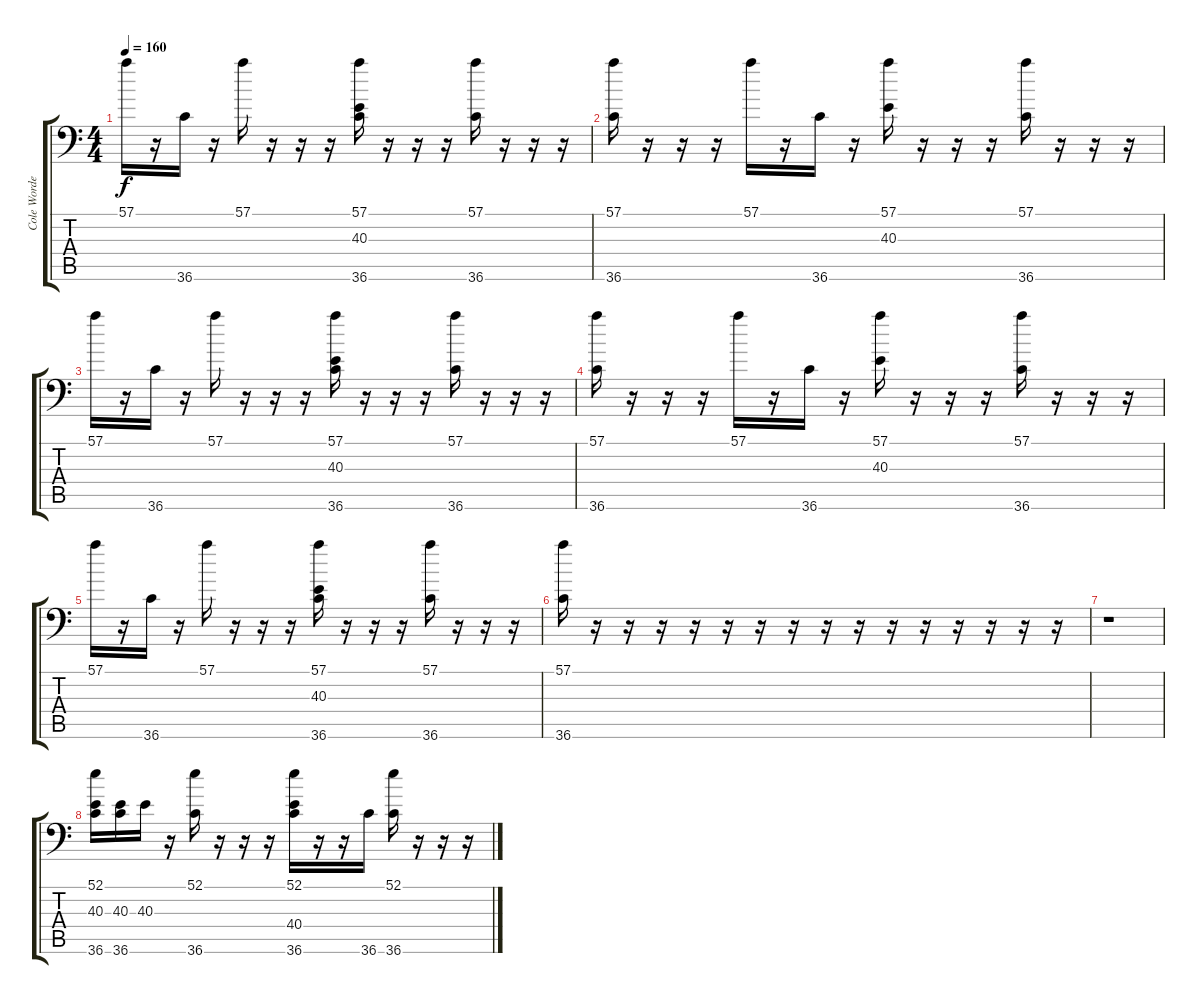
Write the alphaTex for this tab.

\track ("Cole Worden" "Cole Worde") {instrument acousticgrandpiano}
\staff {score tabs}
\tuning (C-1 C-1 C-1 C-1 C-1 C-1) {hide}
\ts (4 4)
\tempo 160
\clef f4
\ks c
57.1.16{dy f} r.16 36.6.16 r.16 57.1.16 r.16 r.16 r.16 (57.1 40.3 36.6).16 r.16 r.16 r.16 (57.1 36.6).16 r.16 r.16 r.16 |
(57.1 36.6).16 r.16 r.16 r.16 57.1.16 r.16 36.6.16 r.16 (57.1 40.3).16 r.16 r.16 r.16 (57.1 36.6).16 r.16 r.16 r.16 |
57.1.16 r.16 36.6.16 r.16 57.1.16 r.16 r.16 r.16 (57.1 40.3 36.6).16 r.16 r.16 r.16 (57.1 36.6).16 r.16 r.16 r.16 |
(57.1 36.6).16 r.16 r.16 r.16 57.1.16 r.16 36.6.16 r.16 (57.1 40.3).16 r.16 r.16 r.16 (57.1 36.6).16 r.16 r.16 r.16 |
57.1.16 r.16 36.6.16 r.16 57.1.16 r.16 r.16 r.16 (57.1 40.3 36.6).16 r.16 r.16 r.16 (57.1 36.6).16 r.16 r.16 r.16 |
(57.1 36.6).16 r.16 r.16 r.16 r.16 r.16 r.16 r.16 r.16 r.16 r.16 r.16 r.16 r.16 r.16 r.16 |
r.1 |
(52.1 40.3 36.6).16 (40.3 36.6).16 40.3.16 r.16 (52.1 36.6).16 r.16 r.16 r.16 (52.1 40.4 36.6).16 r.16 r.16 36.6.16 (52.1 36.6).16 r.16 r.16 r.16
